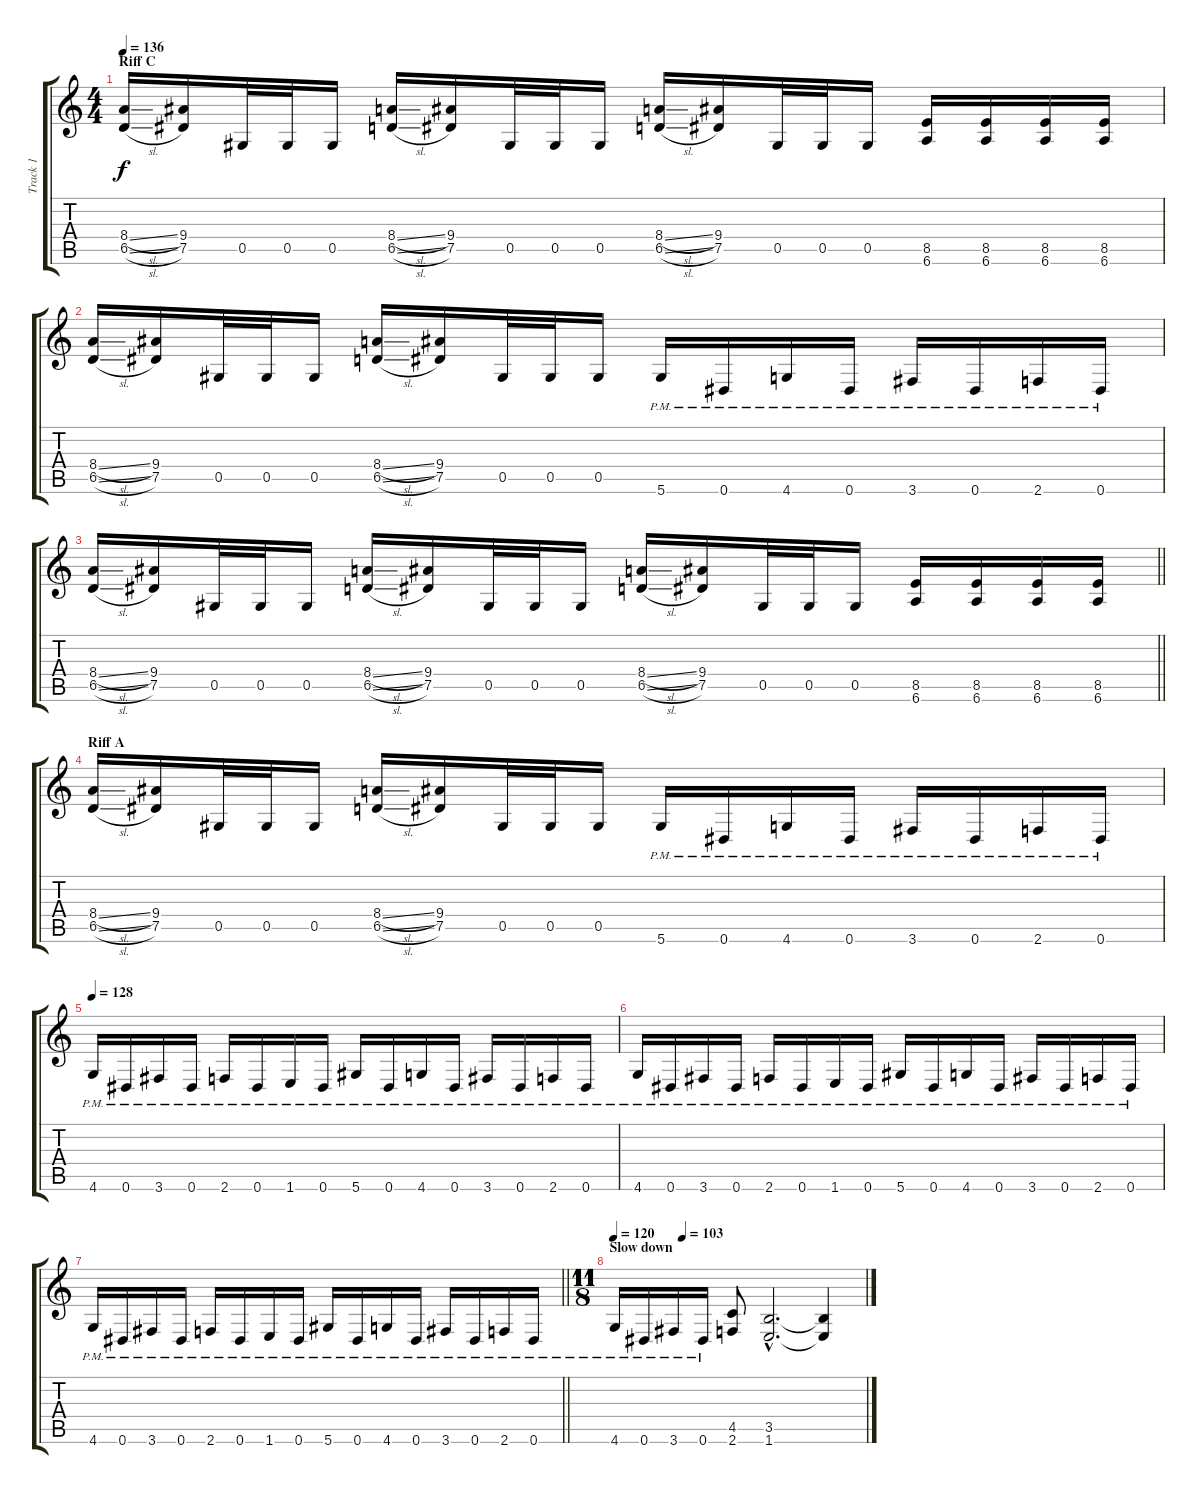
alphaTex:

\track ("Track 1" "Track 1") {instrument distortionguitar}
\staff {score tabs}
\tuning (Eb4 Bb3 Gb3 Db3 Ab2 Eb2) {hide}
\ts (4 4)
\section ("" "Riff C")
\tempo 136
\clef g2
\ks c
(8.4{sl} 6.5{sl}).16{dy f} (9.4 7.5).16 0.5.32 0.5.32 0.5.16 (8.4{sl} 6.5{sl}).16 (9.4 7.5).16 0.5.32 0.5.32 0.5.16 (8.4{sl} 6.5{sl}).16 (9.4 7.5).16 0.5.32 0.5.32 0.5.16 (8.5 6.6).16 (8.5 6.6).16 (8.5 6.6).16 (8.5 6.6).16 |
(8.4{sl} 6.5{sl}).16 (9.4 7.5).16 0.5.32 0.5.32 0.5.16 (8.4{sl} 6.5{sl}).16 (9.4 7.5).16 0.5.32 0.5.32 0.5.16 5.6{pm}.16 0.6{pm}.16 4.6{pm}.16 0.6{pm}.16 3.6{pm}.16 0.6{pm}.16 2.6{pm}.16 0.6{pm}.16 |
\barLineRight lightlight
(8.4{sl} 6.5{sl}).16 (9.4 7.5).16 0.5.32 0.5.32 0.5.16 (8.4{sl} 6.5{sl}).16 (9.4 7.5).16 0.5.32 0.5.32 0.5.16 (8.4{sl} 6.5{sl}).16 (9.4 7.5).16 0.5.32 0.5.32 0.5.16 (8.5 6.6).16 (8.5 6.6).16 (8.5 6.6).16 (8.5 6.6).16 |
\section ("" "Riff A")
(8.4{sl} 6.5{sl}).16 (9.4 7.5).16 0.5.32 0.5.32 0.5.16 (8.4{sl} 6.5{sl}).16 (9.4 7.5).16 0.5.32 0.5.32 0.5.16 5.6{pm}.16 0.6{pm}.16 4.6{pm}.16 0.6{pm}.16 3.6{pm}.16 0.6{pm}.16 2.6{pm}.16 0.6{pm}.16 |
\tempo 128
4.6{pm}.16 0.6{pm}.16 3.6{pm}.16 0.6{pm}.16 2.6{pm}.16 0.6{pm}.16 1.6{pm}.16 0.6{pm}.16 5.6{pm}.16 0.6{pm}.16 4.6{pm}.16 0.6{pm}.16 3.6{pm}.16 0.6{pm}.16 2.6{pm}.16 0.6{pm}.16 |
4.6{pm}.16 0.6{pm}.16 3.6{pm}.16 0.6{pm}.16 2.6{pm}.16 0.6{pm}.16 1.6{pm}.16 0.6{pm}.16 5.6{pm}.16 0.6{pm}.16 4.6{pm}.16 0.6{pm}.16 3.6{pm}.16 0.6{pm}.16 2.6{pm}.16 0.6{pm}.16 |
\barLineRight lightlight
4.6{pm}.16 0.6{pm}.16 3.6{pm}.16 0.6{pm}.16 2.6{pm}.16 0.6{pm}.16 1.6{pm}.16 0.6{pm}.16 5.6{pm}.16 0.6{pm}.16 4.6{pm}.16 0.6{pm}.16 3.6{pm}.16 0.6{pm}.16 2.6{pm}.16 0.6{pm}.16 |
\ts (11 8)
\section ("" "Slow down")
\tempo 120
\tempo (103 0.2727272727272727)
4.6{pm}.16 0.6{pm}.16 3.6{pm}.16 0.6{pm}.16 (4.5 2.6).8 (3.5{hac} 1.6{hac}).2{d} (3.5{t} 1.6{t}).4
